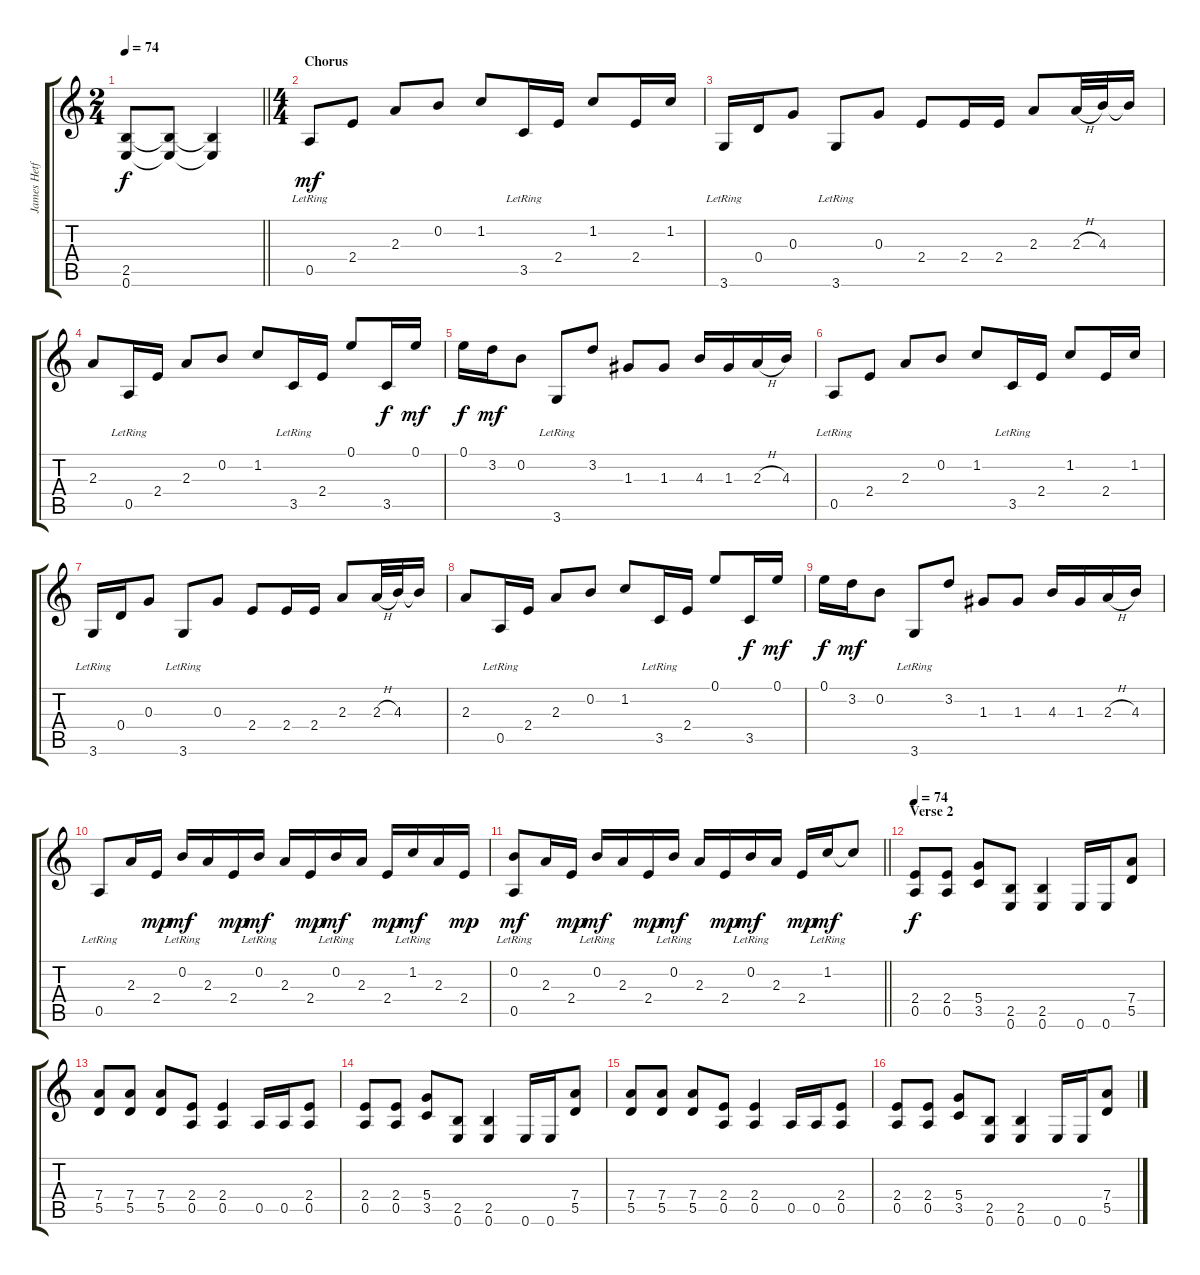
\track ("James Hetfield" "James Hetf") {instrument acousticguitarsteel}
\staff {score tabs}
\tuning (E4 B3 G3 D3 A2 E2) {hide}
\ts (2 4)
\tempo 74
\clef g2
\barLineRight lightlight
\ks c
(2.5 0.6).8{dy f} (2.5{t} 0.6{t}).8 (2.5{t} 0.6{t}).4 |
\ts (4 4)
\section ("" "Chorus")
0.5{lr}.8{dy mf instrument acousticguitarsteel} 2.4.8 2.3.8 0.2.8 1.2.8 3.5{lr}.16 2.4.16 1.2.8 2.4.16 1.2.16 |
3.6{lr}.16 0.4.16 0.3.8 3.6{lr}.8 0.3.8 2.4.8 2.4.16 2.4.16 2.3.8 2.3{h}.32 4.3.32 4.3{t}.16 |
2.3.8 0.5{lr}.16 2.4.16 2.3.8 0.2.8 1.2.8 3.5{lr}.16 2.4.16 0.1.8 3.5.16{dy f} 0.1.16{dy mf} |
0.1.16{dy f} 3.2.16{dy mf} 0.2.8 3.6{lr}.8 3.2.8 1.3.8 1.3.8 4.3.16 1.3.16 2.3{h}.16 4.3.16 |
0.5{lr}.8 2.4.8 2.3.8 0.2.8 1.2.8 3.5{lr}.16 2.4.16 1.2.8 2.4.16 1.2.16 |
3.6{lr}.16 0.4.16 0.3.8 3.6{lr}.8 0.3.8 2.4.8 2.4.16 2.4.16 2.3.8 2.3{h}.32 4.3.32 4.3{t}.16 |
2.3.8 0.5{lr}.16 2.4.16 2.3.8 0.2.8 1.2.8 3.5{lr}.16 2.4.16 0.1.8 3.5.16{dy f} 0.1.16{dy mf} |
0.1.16{dy f} 3.2.16{dy mf} 0.2.8 3.6{lr}.8 3.2.8 1.3.8 1.3.8 4.3.16 1.3.16 2.3{h}.16 4.3.16 |
0.5{lr}.8 2.3.16 2.4.16{dy mp} 0.2{lr}.16{dy mf} 2.3.16 2.4.16{dy mp} 0.2{lr}.16{dy mf} 2.3.16 2.4.16{dy mp} 0.2{lr}.16{dy mf} 2.3.16 2.4.16{dy mp} 1.2{lr}.16{dy mf} 2.3.16 2.4.16{dy mp} |
\barLineRight lightlight
(0.2{lr} 0.5{lr}).8{dy mf} 2.3.16 2.4.16{dy mp} 0.2{lr}.16{dy mf} 2.3.16 2.4.16{dy mp} 0.2{lr}.16{dy mf} 2.3.16 2.4.16{dy mp} 0.2{lr}.16{dy mf} 2.3.16 2.4.16{dy mp} 1.2{lr}.16{dy mf} 1.2{t}.8 |
\section ("" "Verse 2")
\tempo 74
(2.4 0.5).8{dy f instrument distortionguitar} (2.4 0.5).8 (5.4 3.5).8 (2.5 0.6).8 (2.5 0.6).4 0.6.16 0.6.16 (7.4 5.5).8 |
(7.4 5.5).8 (7.4 5.5).8 (7.4 5.5).8 (2.4 0.5).8 (2.4 0.5).4 0.5.16 0.5.16 (2.4 0.5).8 |
(2.4 0.5).8 (2.4 0.5).8 (5.4 3.5).8 (2.5 0.6).8 (2.5 0.6).4 0.6.16 0.6.16 (7.4 5.5).8 |
(7.4 5.5).8 (7.4 5.5).8 (7.4 5.5).8 (2.4 0.5).8 (2.4 0.5).4 0.5.16 0.5.16 (2.4 0.5).8 |
(2.4 0.5).8 (2.4 0.5).8 (5.4 3.5).8 (2.5 0.6).8 (2.5 0.6).4 0.6.16 0.6.16 (7.4 5.5).8
